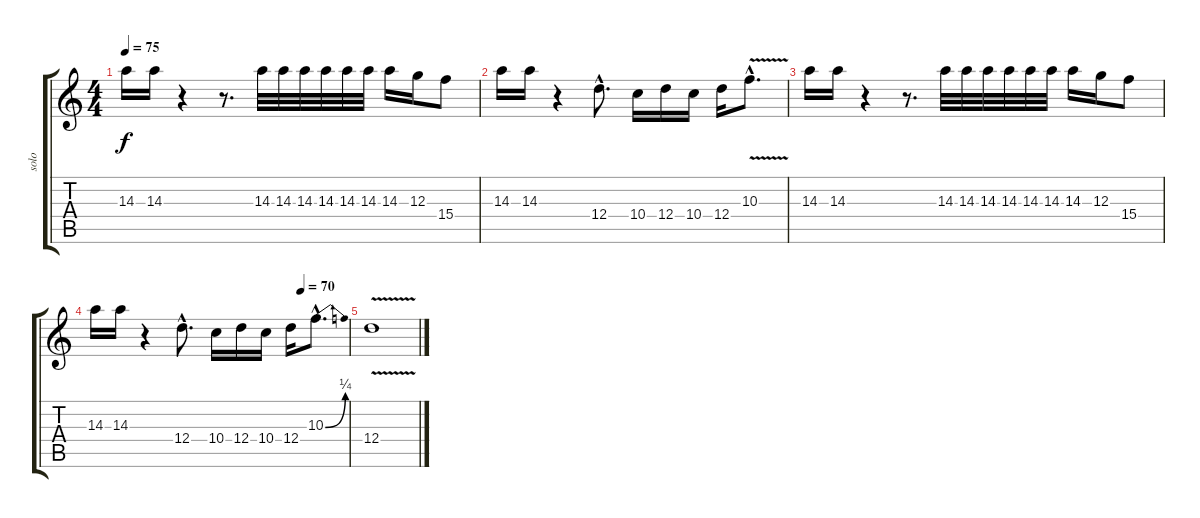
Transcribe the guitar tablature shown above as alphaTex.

\track ("solo" "solo") {instrument distortionguitar}
\staff {score tabs}
\tuning (E4 B3 G3 D3 A2 D2) {hide}
\ts (4 4)
\tempo 75
\clef g2
\ks c
14.3.16{dy f} 14.3.16 r.4 r.8{d} 14.3.32 14.3.32 14.3.32 14.3.32 14.3.32 14.3.32 14.3.16 12.3.16 15.4.8 |
14.3.16 14.3.16 r.4 12.4{hac}.8{d} 10.4.16 12.4.16 10.4.16 12.4.16 10.3{v hac}.8{d} |
14.3.16 14.3.16 r.4 r.8{d} 14.3.32 14.3.32 14.3.32 14.3.32 14.3.32 14.3.32 14.3.16 12.3.16 15.4.8 |
\tempo (70 0.8125)
14.3.16 14.3.16 r.4 12.4{hac}.8{d} 10.4.16 12.4.16 10.4.16 12.4.16 10.3{be (bend 0 0 60 1) hac}.8{d} |
12.4{v}.1{volume 0}
